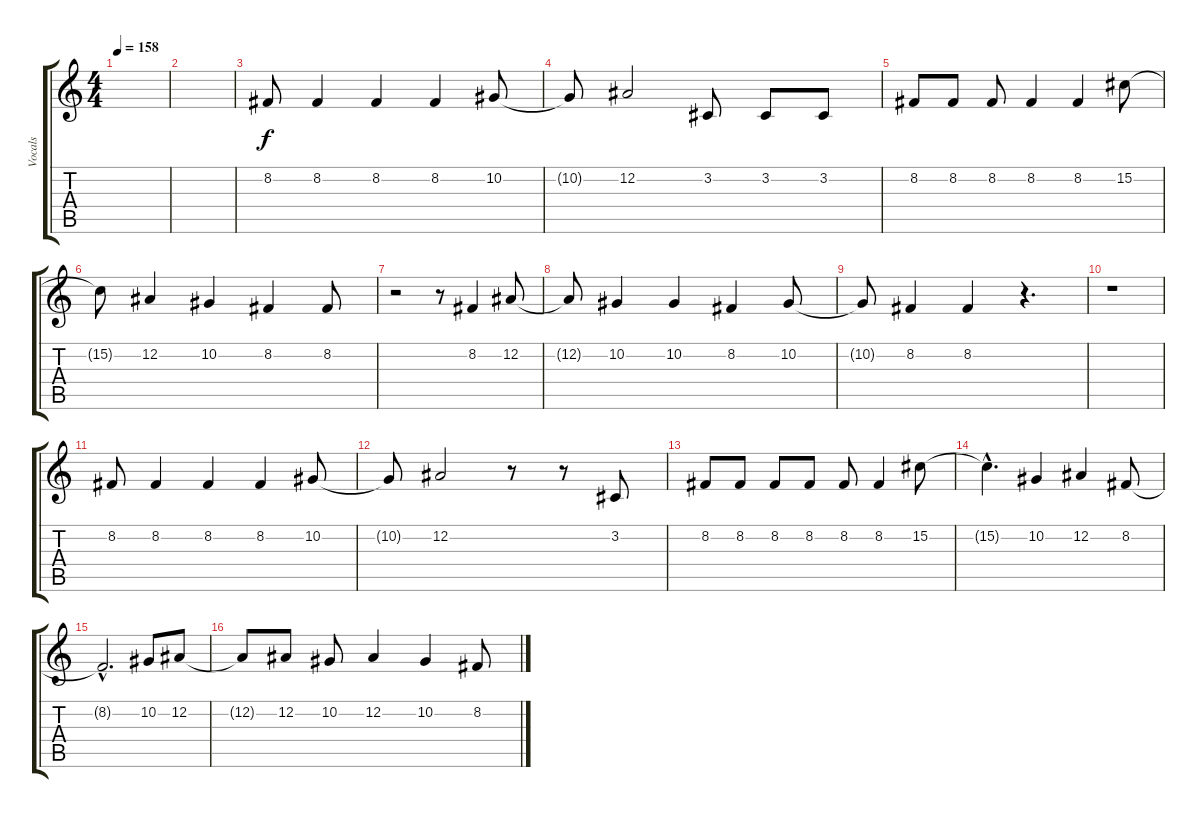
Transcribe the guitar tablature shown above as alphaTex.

\track ("Vocals" "Vocals") {instrument flute}
\staff {score tabs}
\tuning (Eb4 Bb3 Gb3 Db3 Ab2 Eb2) {hide}
\ts (4 4)
\tempo 158
\clef g2
\ks c
|
|
8.2.8 8.2.4 8.2.4 8.2.4 10.2.8 |
10.2{t}.8 12.2.2 3.2.8 3.2.8 3.2.8 |
8.2.8 8.2.8 8.2.8 8.2.4 8.2.4 15.2.8 |
15.2{t}.8 12.2.4 10.2.4 8.2.4 8.2.8 |
r.2 r.8 8.2.4 12.2.8 |
12.2{t}.8 10.2.4 10.2.4 8.2.4 10.2.8 |
10.2{t}.8 8.2.4 8.2.4 r.4{d} |
r.1 |
8.2.8 8.2.4 8.2.4 8.2.4 10.2.8 |
10.2{t}.8 12.2.2 r.8 r.8 3.2.8 |
8.2.8 8.2.8 8.2.8 8.2.8 8.2.8 8.2.4 15.2.8 |
15.2{hac t}.4{d} 10.2.4 12.2.4 8.2.8 |
8.2{hac t}.2{d} 10.2.8 12.2.8 |
12.2{t}.8 12.2.8 10.2.8 12.2.4 10.2.4 8.2.8
